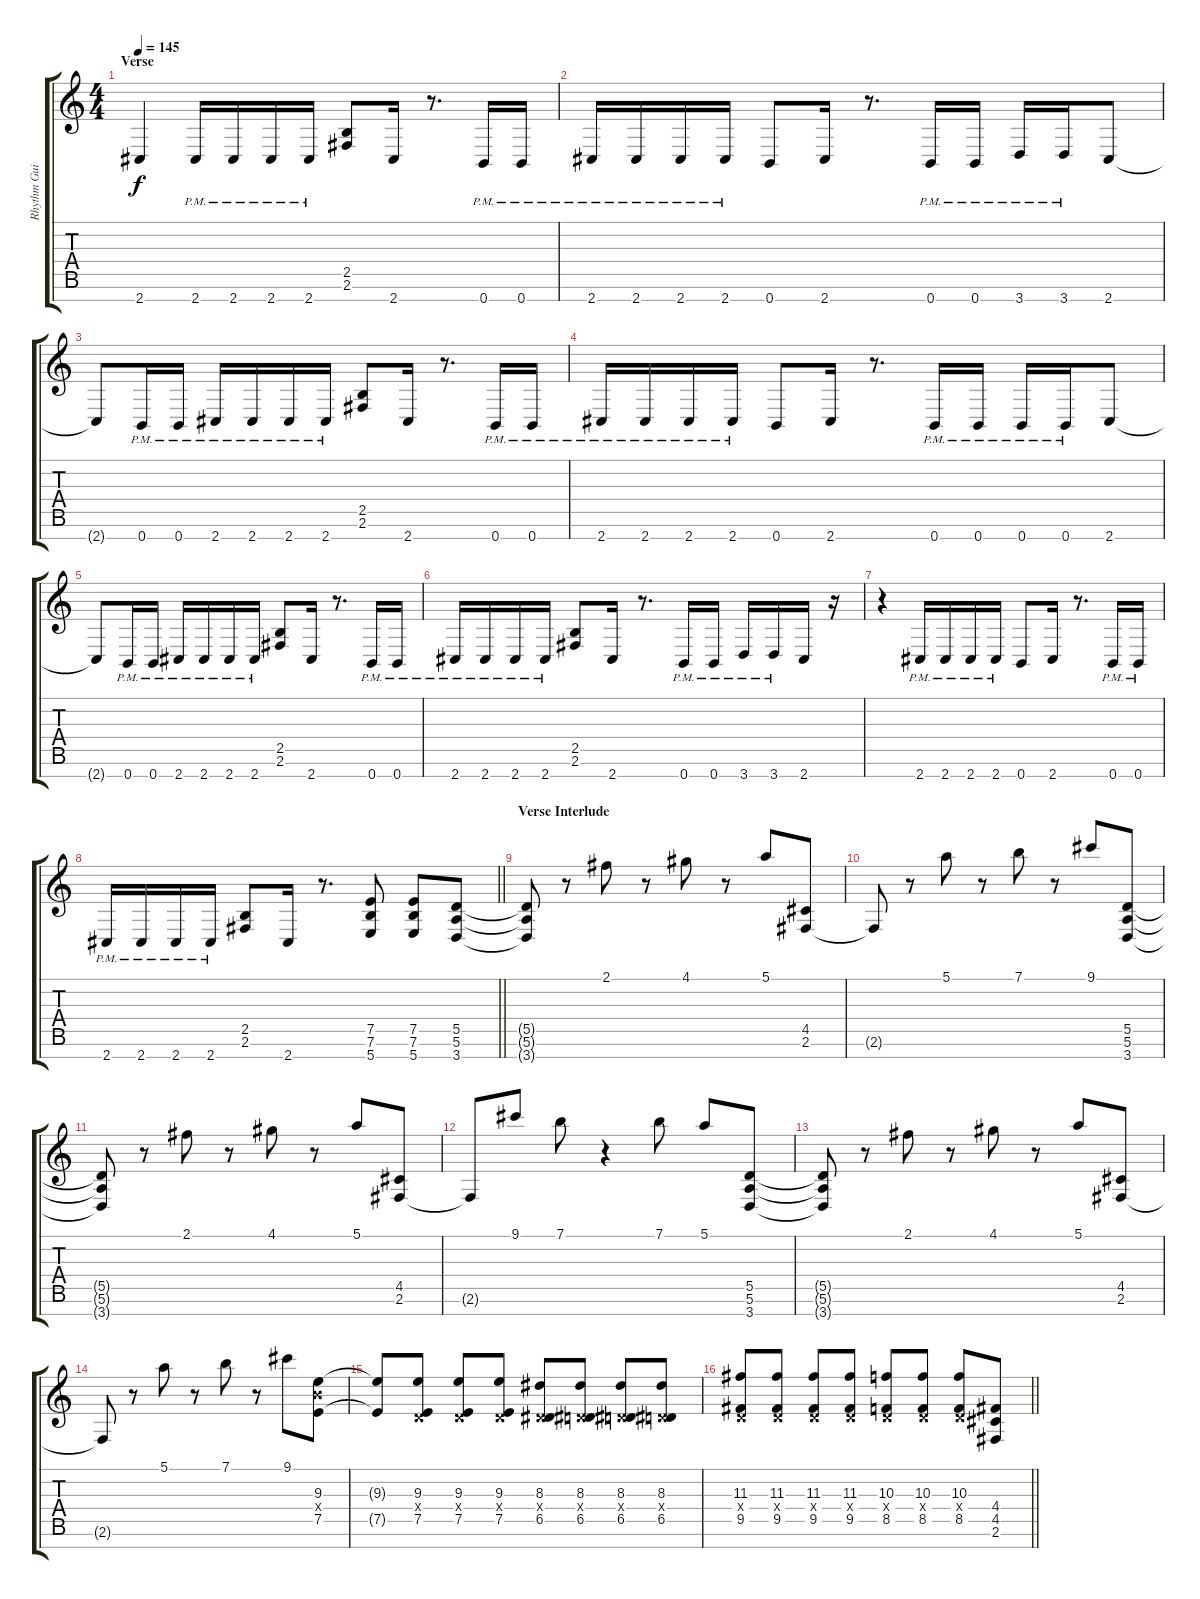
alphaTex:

\track ("Rhythm Guitar" "Rhythm Gui") {instrument distortionguitar}
\staff {score tabs}
\tuning (E4 B3 G3 D3 A2 E2 B1) {hide}
\ts (4 4)
\section ("" "Verse")
\tempo 145
\clef g2
\ks c
2.7{t}.4{dy f} 2.7{pm}.16 2.7{pm}.16 2.7{pm}.16 2.7{pm}.16 (2.5 2.6).8 2.7.16 r.8{d} 0.7{pm}.16 0.7{pm}.16 |
2.7{pm}.16 2.7{pm}.16 2.7{pm}.16 2.7{pm}.16 0.7.8 2.7.16 r.8{d} 0.7{pm}.16 0.7{pm}.16 3.7{pm}.16 3.7{pm}.16 2.7.8 |
2.7{t}.8 0.7{pm}.16 0.7{pm}.16 2.7{pm}.16 2.7{pm}.16 2.7{pm}.16 2.7{pm}.16 (2.5 2.6).8 2.7.16 r.8{d} 0.7{pm}.16 0.7{pm}.16 |
2.7{pm}.16 2.7{pm}.16 2.7{pm}.16 2.7{pm}.16 0.7.8 2.7.16 r.8{d} 0.7{pm}.16 0.7{pm}.16 0.7{pm}.16 0.7{pm}.16 2.7.8 |
2.7{t}.8 0.7{pm}.16 0.7{pm}.16 2.7{pm}.16 2.7{pm}.16 2.7{pm}.16 2.7{pm}.16 (2.5 2.6).8 2.7.16 r.8{d} 0.7{pm}.16 0.7{pm}.16 |
2.7{pm}.16 2.7{pm}.16 2.7{pm}.16 2.7{pm}.16 (2.5 2.6).8 2.7.16 r.8{d} 0.7{pm}.16 0.7{pm}.16 3.7{pm}.16 3.7{pm}.16 2.7.16 r.16 |
r.4 2.7{pm}.16 2.7{pm}.16 2.7{pm}.16 2.7{pm}.16 0.7.8 2.7.16 r.8{d} 0.7{pm}.16 0.7{pm}.16 |
\barLineRight lightlight
2.7{pm}.16 2.7{pm}.16 2.7{pm}.16 2.7{pm}.16 (2.5 2.6).8 2.7.16 r.8{d} (7.5 7.6 5.7).8 (7.5 7.6 5.7).8 (5.5 5.6 3.7).8 |
\section ("" "Verse Interlude")
(5.5{t} 5.6{t} 3.7{t}).8 r.8 2.1.8 r.8 4.1.8 r.8 5.1.8 (4.5 2.6).8 |
2.6{t}.8 r.8 5.1.8 r.8 7.1.8 r.8 9.1.8 (5.5 5.6 3.7).8 |
(5.5{t} 5.6{t} 3.7{t}).8 r.8 2.1.8 r.8 4.1.8 r.8 5.1.8 (4.5 2.6).8 |
2.6{t}.8 9.1.8 7.1.8 r.4 7.1.8 5.1.8 (5.5 5.6 3.7).8 |
(5.5{t} 5.6{t} 3.7{t}).8 r.8 2.1.8 r.8 4.1.8 r.8 5.1.8 (4.5 2.6).8 |
2.6{t}.8 r.8 5.1.8 r.8 7.1.8 r.8 9.1.8 (9.3 9.4{x} 7.5).8 |
(9.3{t} 7.5{t}).8 (9.3 0.4{x} 7.5).8 (9.3 0.4{x} 7.5).8 (9.3 0.4{x} 7.5).8 (8.3 0.4{x} 6.5).8 (8.3 0.4{x} 6.5).8 (8.3 0.4{x} 6.5).8 (8.3 0.4{x} 6.5).8 |
\barLineRight lightlight
(11.3 0.4{x} 9.5).8 (11.3 0.4{x} 9.5).8 (11.3 0.4{x} 9.5).8 (11.3 0.4{x} 9.5).8 (10.3 0.4{x} 8.5).8 (10.3 0.4{x} 8.5).8 (10.3 0.4{x} 8.5).8 (4.4 4.5 2.6).8
